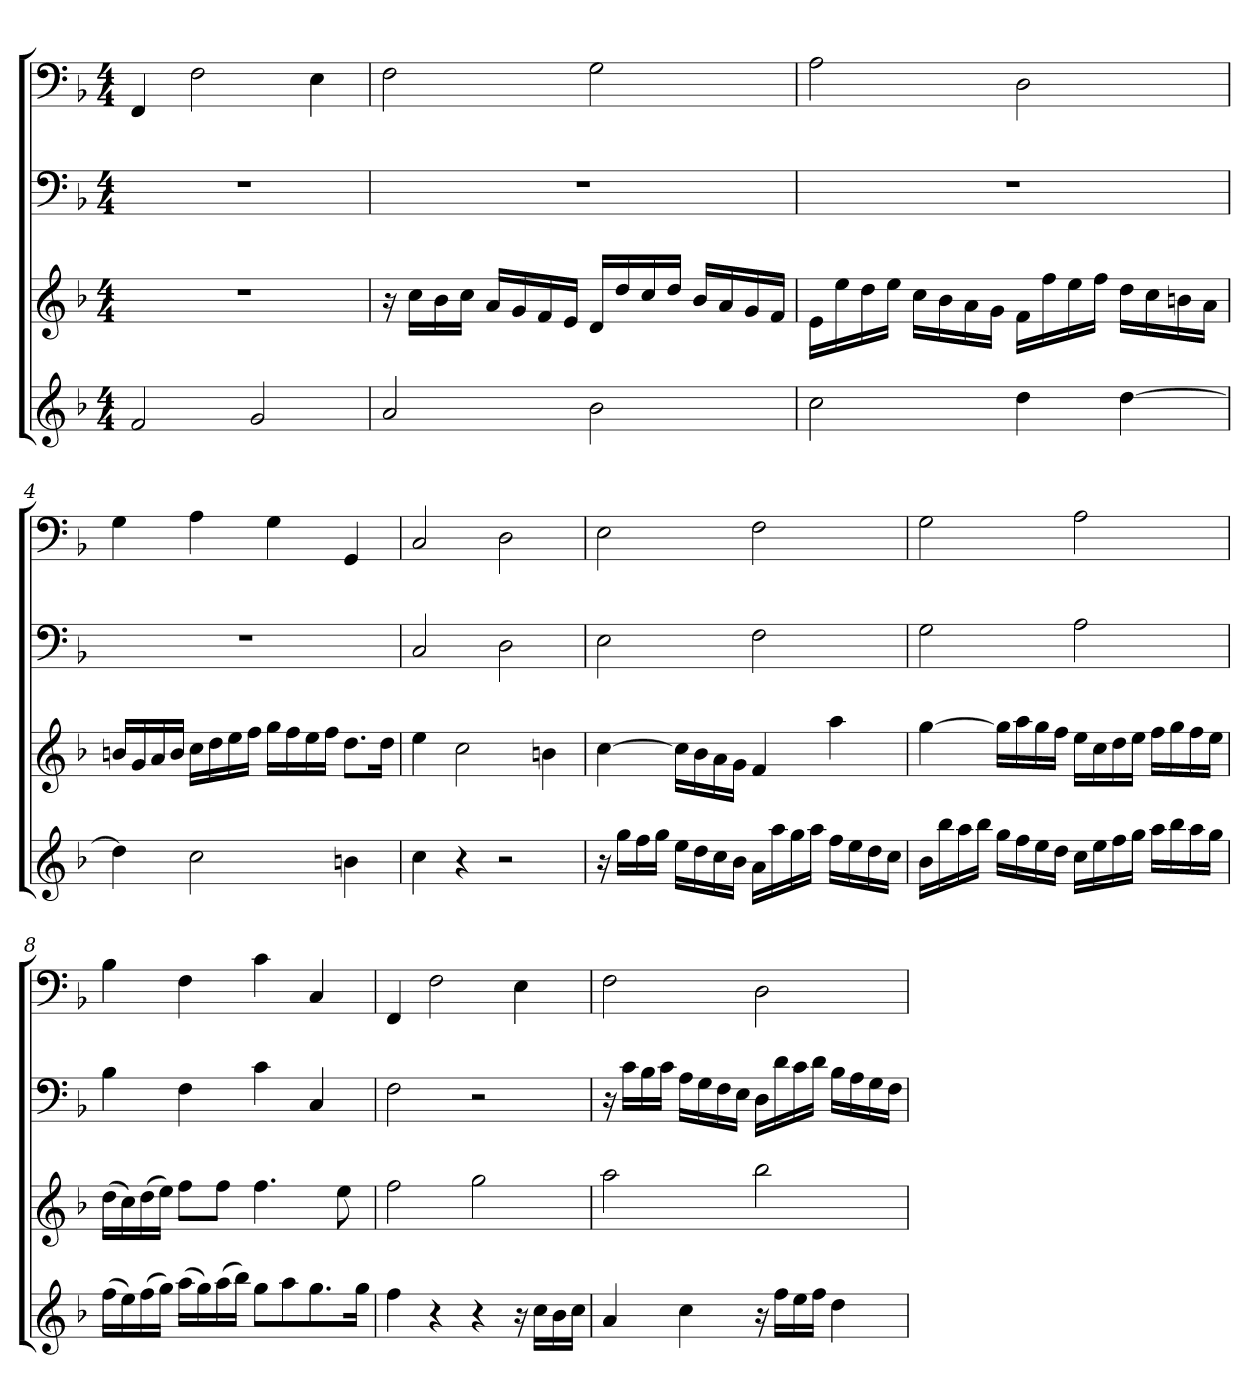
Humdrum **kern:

**kern	**kern	**kern	**kern
*part4	*part3	*part2	*part1
*staff4	*staff3	*staff2	*staff1
*clefG2	*clefG2	*clefF4	*clefF4
*k[b-]	*k[b-]	*k[b-]	*k[b-]
*F:	*F:	*F:	*F:
*M4/4	*M4/4	*M4/4	*M4/4
=1	=1	=1	=1
2f/	1r	1r	4FF/
.	.	.	2F\
2g/	.	.	.
.	.	.	4E\
=2	=2	=2	=2
2a/	16r	1r	2F\
.	16cc\LL	.	.
.	16b-\	.	.
.	16cc\JJ	.	.
.	16a/LL	.	.
.	16g/	.	.
.	16f/	.	.
.	16e/JJ	.	.
2b-\	16d/LL	.	2G\
.	16dd/	.	.
.	16cc/	.	.
.	16dd/JJ	.	.
.	16b-/LL	.	.
.	16a/	.	.
.	16g/	.	.
.	16f/JJ	.	.
=3	=3	=3	=3
2cc\	16e\LL	1r	2A\
.	16ee\	.	.
.	16dd\	.	.
.	16ee\JJ	.	.
.	16cc\LL	.	.
.	16b-\	.	.
.	16a\	.	.
.	16g\JJ	.	.
4dd\	16f\LL	.	2D\
.	16ff\	.	.
.	16ee\	.	.
.	16ff\JJ	.	.
[4dd\	16dd\LL	.	.
.	16cc\	.	.
.	16bn\	.	.
.	16a\JJ	.	.
=4	=4	=4	=4
4dd\]	16bn/LL	1r	4G\
.	16g/	.	.
.	16a/	.	.
.	16b/JJ	.	.
2cc\	16cc\LL	.	4A\
.	16dd\	.	.
.	16ee\	.	.
.	16ff\JJ	.	.
.	16gg\LL	.	4G\
.	16ff\	.	.
.	16ee\	.	.
.	16ff\JJ	.	.
4bn\	8.dd\L	.	4GG/
.	16dd\Jk	.	.
=5	=5	=5	=5
4cc\	4ee\	2C/	2C/
4r	2cc\	.	.
2r	.	2D\	2D\
.	4bn\	.	.
=6	=6	=6	=6
16r	[4cc\	2E\	2E\
16gg\LL	.	.	.
16ff\	.	.	.
16gg\JJ	.	.	.
16ee\LL	16cc\LL]	.	.
16dd\	16b-\	.	.
16cc\	16a\	.	.
16b-\JJ	16g\JJ	.	.
16a\LL	4f/	2F\	2F\
16aa\	.	.	.
16gg\	.	.	.
16aa\JJ	.	.	.
16ff\LL	4aa\	.	.
16ee\	.	.	.
16dd\	.	.	.
16cc\JJ	.	.	.
=7	=7	=7	=7
16b-\LL	[4gg\	2G\	2G\
16bb-\	.	.	.
16aa\	.	.	.
16bb-\JJ	.	.	.
16gg\LL	16gg\LL]	.	.
16ff\	16aa\	.	.
16ee\	16gg\	.	.
16dd\JJ	16ff\JJ	.	.
16cc\LL	16ee\LL	2A\	2A\
16ee\	16cc\	.	.
16ff\	16dd\	.	.
16gg\JJ	16ee\JJ	.	.
16aa\LL	16ff\LL	.	.
16bb-\	16gg\	.	.
16aa\	16ff\	.	.
16gg\JJ	16ee\JJ	.	.
=8	=8	=8	=8
(16ff\LL	(16dd\LL	4B-\	4B-\
16ee\)	16cc\)	.	.
(16ff\	(16dd\	.	.
16gg\JJ)	16ee\JJ)	.	.
(16aa\LL	8ff\L	4F\	4F\
16gg\)	.	.	.
(16aa\	8ff\J	.	.
16bb-\JJ)	.	.	.
8gg\L	4.ff\	4c\	4c\
8aa\	.	.	.
8.gg\	.	4C/	4C/
.	8ee\	.	.
16gg\Jk	.	.	.
=9	=9	=9	=9
4ff\	2ff\	2F\	4FF/
4r	.	.	2F\
4r	2gg\	2r	.
16r	.	.	4E\
16cc\LL	.	.	.
16b-\	.	.	.
16cc\JJ	.	.	.
=10	=10	=10	=10
4a/	2aa\	16r	2F\
.	.	16c\LL	.
.	.	16B-\	.
.	.	16c\JJ	.
4cc\	.	16A\LL	.
.	.	16G\	.
.	.	16F\	.
.	.	16E\JJ	.
16r	2bb-\	16D\LL	2D\
16ff\LL	.	16d\	.
16ee\	.	16c\	.
16ff\JJ	.	16d\JJ	.
4dd\	.	16B-\LL	.
.	.	16A\	.
.	.	16G\	.
.	.	16F\JJ	.
=	=	=	=
*-	*-	*-	*-
